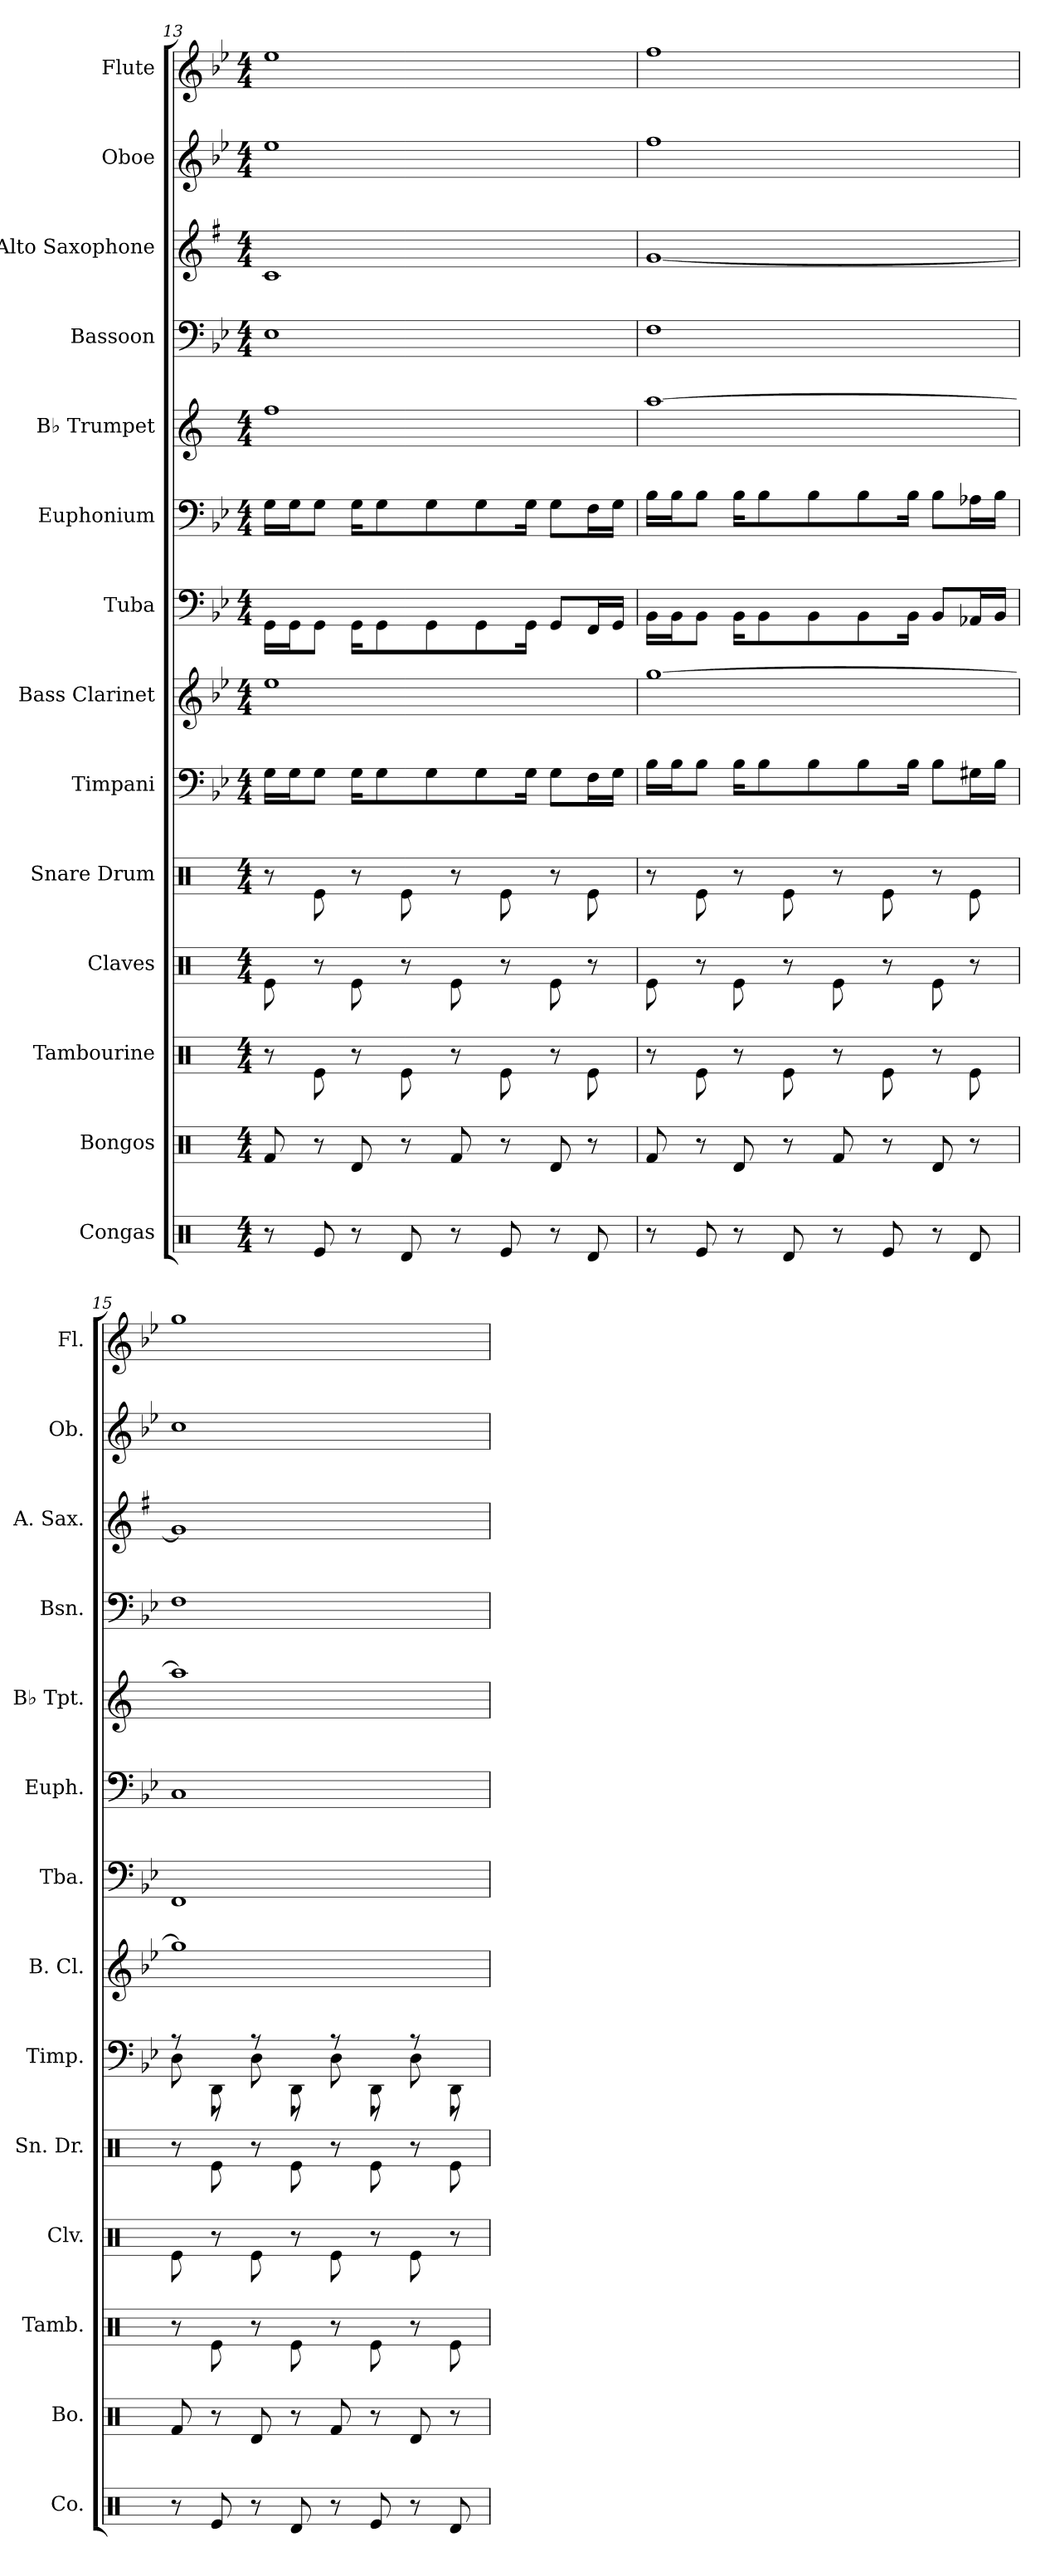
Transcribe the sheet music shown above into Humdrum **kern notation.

**kern	**kern	**kern	**kern	**kern	**kern	**kern	**kern	**kern	**kern	**kern	**kern	**kern	**kern
*part14	*part13	*part12	*part11	*part10	*part9	*part8	*part7	*part6	*part5	*part4	*part3	*part2	*part1
*staff14	*staff13	*staff12	*staff11	*staff10	*staff9	*staff8	*staff7	*staff6	*staff5	*staff4	*staff3	*staff2	*staff1
*I"Congas	*I"Bongos	*I"Tambourine	*I"Claves	*I"Snare Drum	*I"Timpani	*I"Bass Clarinet	*I"Tuba	*I"Euphonium	*I"B♭ Trumpet	*I"Bassoon	*I"Alto Saxophone	*I"Oboe	*I"Flute
*I'Co.	*I'Bo.	*I'Tamb.	*I'Clv.	*I'Sn. Dr.	*I'Timp.	*I'B. Cl.	*I'Tba.	*I'Euph.	*I'B♭ Tpt.	*I'Bsn.	*I'A. Sax.	*I'Ob.	*I'Fl.
!!LO:PB:g=z
*clefX	*clefX	*clefX	*clefX	*clefX	*clefF4	*clefG2	*clefF4	*clefF4	*clefG2	*clefF4	*clefG2	*clefG2	*clefG2
*	*	*	*	*	*	*ITrd8c14	*	*	*ITrd1c2	*	*ITrd5c9	*	*
*k[]	*k[]	*k[]	*k[]	*k[]	*k[b-e-]	*k[b-e-]	*k[b-e-]	*k[b-e-]	*k[b-e-]	*k[b-e-]	*k[b-e-]	*k[b-e-]	*k[b-e-]
*M4/4	*M4/4	*M4/4	*M4/4	*M4/4	*M4/4	*M4/4	*M4/4	*M4/4	*M4/4	*M4/4	*M4/4	*M4/4	*M4/4
=13	=13	=13	=13	=13	=13	=13	=13	=13	=13	=13	=13	=13	=13
8r	8Rf/	8r	8Re\	8r	16G\LL	1e-	16GG\LL	16G\LL	1ee-	1E-	1E-	1ee-	1ee-
.	.	.	.	.	16G\J	.	16GG\J	16G\J	.	.	.	.	.
8Re/	8r	8Re\	8r	8Re\	8G\J	.	8GG\J	8G\J	.	.	.	.	.
8r	8Rd/	8r	8Re\	8r	16G\KL	.	16GG\KL	16G\KL	.	.	.	.	.
.	.	.	.	.	8G\	.	8GG\	8G\	.	.	.	.	.
8Rd/	8r	8Re\	8r	8Re\	.	.	.	.	.	.	.	.	.
.	.	.	.	.	8G\	.	8GG\	8G\	.	.	.	.	.
8r	8Rf/	8r	8Re\	8r	.	.	.	.	.	.	.	.	.
.	.	.	.	.	8G\	.	8GG\	8G\	.	.	.	.	.
8Re/	8r	8Re\	8r	8Re\	.	.	.	.	.	.	.	.	.
.	.	.	.	.	16G\Jk	.	16GG\Jk	16G\Jk	.	.	.	.	.
8r	8Rd/	8r	8Re\	8r	8G\L	.	8GG/L	8G\L	.	.	.	.	.
8Rd/	8r	8Re\	8r	8Re\	16F\L	.	16FF/L	16F\L	.	.	.	.	.
.	.	.	.	.	16G\JJ	.	16GG/JJ	16G\JJ	.	.	.	.	.
=14	=14	=14	=14	=14	=14	=14	=14	=14	=14	=14	=14	=14	=14
8r	8Rf/	8r	8Re\	8r	16B-\LL	[1g	16BB-\LL	16B-\LL	[1gg	1F	[1B-	1ff	1ff
.	.	.	.	.	16B-\J	.	16BB-\J	16B-\J	.	.	.	.	.
8Re/	8r	8Re\	8r	8Re\	8B-\J	.	8BB-\J	8B-\J	.	.	.	.	.
8r	8Rd/	8r	8Re\	8r	16B-\KL	.	16BB-\KL	16B-\KL	.	.	.	.	.
.	.	.	.	.	8B-\	.	8BB-\	8B-\	.	.	.	.	.
8Rd/	8r	8Re\	8r	8Re\	.	.	.	.	.	.	.	.	.
.	.	.	.	.	8B-\	.	8BB-\	8B-\	.	.	.	.	.
8r	8Rf/	8r	8Re\	8r	.	.	.	.	.	.	.	.	.
.	.	.	.	.	8B-\	.	8BB-\	8B-\	.	.	.	.	.
8Re/	8r	8Re\	8r	8Re\	.	.	.	.	.	.	.	.	.
.	.	.	.	.	16B-\Jk	.	16BB-\Jk	16B-\Jk	.	.	.	.	.
8r	8Rd/	8r	8Re\	8r	8B-\L	.	8BB-/L	8B-\L	.	.	.	.	.
8Rd/	8r	8Re\	8r	8Re\	16G#X\L	.	16AA-X/L	16A-X\L	.	.	.	.	.
.	.	.	.	.	16B-\JJ	.	16BB-/JJ	16B-\JJ	.	.	.	.	.
=15	=15	=15	=15	=15	=15	=15	=15	=15	=15	=15	=15	=15	=15
*	*	*	*	*	*^	*	*	*	*	*	*	*	*
8r	8Rf/	8r	8Re\	8r	8r	8D\	1g]	1FF	1C	1gg]	1F	1B-]	1cc	1gg
8Re/	8r	8Re\	8r	8Re\	8DD\	8r	.	.	.	.	.	.	.	.
8r	8Rd/	8r	8Re\	8r	8r	8D\	.	.	.	.	.	.	.	.
8Rd/	8r	8Re\	8r	8Re\	8DD\	8r	.	.	.	.	.	.	.	.
8r	8Rf/	8r	8Re\	8r	8r	8D\	.	.	.	.	.	.	.	.
8Re/	8r	8Re\	8r	8Re\	8DD\	8r	.	.	.	.	.	.	.	.
8r	8Rd/	8r	8Re\	8r	8r	8D\	.	.	.	.	.	.	.	.
8Rd/	8r	8Re\	8r	8Re\	8DD\	8r	.	.	.	.	.	.	.	.
*	*	*	*	*	*v	*v	*	*	*	*	*	*	*	*
=	=	=	=	=	=	=	=	=	=	=	=	=	=
*-	*-	*-	*-	*-	*-	*-	*-	*-	*-	*-	*-	*-	*-
